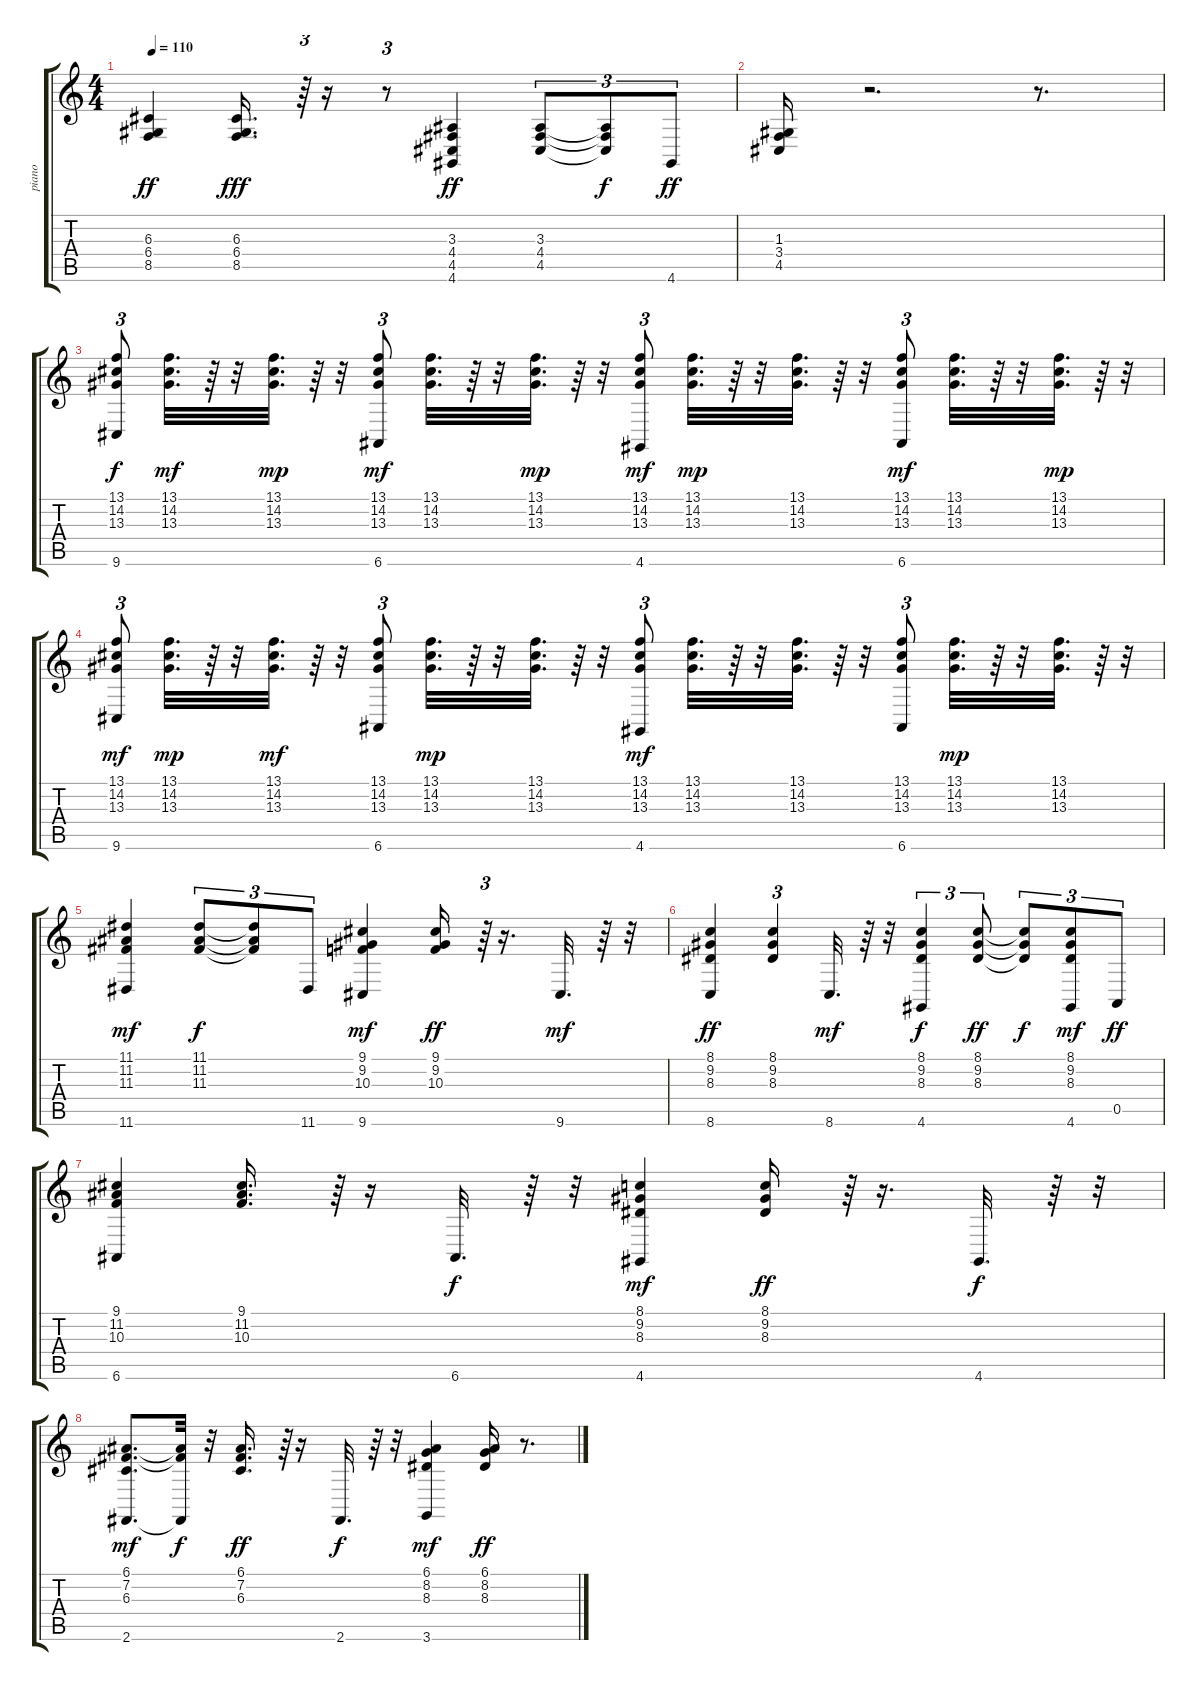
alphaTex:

\track ("piano    " "piano    ") {instrument acousticgrandpiano}
\staff {score tabs}
\tuning (E4 B3 G3 D3 A2 E2) {hide}
\ts (4 4)
\tempo 110
\clef g2
\ks c
(6.3 6.4 8.5).4{dy ff} (6.3 6.4 8.5).16{d dy fff} r.64{tu (3 2)} r.16 r.8{tu (3 2)} (3.3 4.4 4.5 4.6).4{dy ff} (3.3 4.4 4.5).8{tu (3 2)} (3.3{t} 4.4{t} 4.5{t}).8{tu (3 2) dy f} 4.6.8{tu (3 2) dy ff} |
(1.3 3.4 4.5).16 r.2{d} r.8{d} |
(13.1 14.2 13.3 9.6).8{tu (3 2) dy f} (13.1 14.2 13.3).32{d dy mf} r.64 r.32 (13.1 14.2 13.3).32{d dy mp} r.64 r.32 (13.1 14.2 13.3 6.6).8{tu (3 2) dy mf} (13.1 14.2 13.3).32{d} r.64 r.32 (13.1 14.2 13.3).32{d dy mp} r.64 r.32 (13.1 14.2 13.3 4.6).8{tu (3 2) dy mf} (13.1 14.2 13.3).32{d dy mp} r.64 r.32 (13.1 14.2 13.3).32{d} r.64 r.32 (13.1 14.2 13.3 6.6).8{tu (3 2) dy mf} (13.1 14.2 13.3).32{d} r.64 r.32 (13.1 14.2 13.3).32{d dy mp} r.64 r.32 |
(13.1 14.2 13.3 9.6).8{tu (3 2) dy mf} (13.1 14.2 13.3).32{d dy mp} r.64 r.32 (13.1 14.2 13.3).32{d dy mf} r.64 r.32 (13.1 14.2 13.3 6.6).8{tu (3 2)} (13.1 14.2 13.3).32{d dy mp} r.64 r.32 (13.1 14.2 13.3).32{d} r.64 r.32 (13.1 14.2 13.3 4.6).8{tu (3 2) dy mf} (13.1 14.2 13.3).32{d} r.64 r.32 (13.1 14.2 13.3).32{d} r.64 r.32 (13.1 14.2 13.3 6.6).8{tu (3 2)} (13.1 14.2 13.3).32{d dy mp} r.64 r.32 (13.1 14.2 13.3).32{d} r.64 r.32 |
(11.1 11.2 11.3 11.6).4{dy mf} (11.1 11.2 11.3).8{tu (3 2) dy f} (11.1{t} 11.2{t} 11.3{t}).8{tu (3 2)} 11.6.8{tu (3 2)} (9.1 9.2 10.3 9.6).4{dy mf} (9.1 9.2 10.3).16{dy ff} r.64{tu (3 2)} r.16{d} 9.6.32{d dy mf} r.64 r.32 |
(8.1 9.2 8.3 8.6).4{dy ff} (8.1 9.2 8.3).4{tu (3 2)} 8.6.32{d dy mf} r.64 r.32 (8.1 9.2 8.3 4.6).4{tu (3 2) dy f} (8.1 9.2 8.3).8{tu (3 2) dy ff} (8.1{t} 9.2{t} 8.3{t}).8{tu (3 2) dy f} (8.1 9.2 8.3 4.6).8{tu (3 2) dy mf} 0.5.8{tu (3 2) dy ff} |
(9.1 11.2 10.3 6.6).4 (9.1 11.2 10.3).16{d} r.64{tu (3 2)} r.16 6.6.32{d dy f} r.64 r.32 (8.1 9.2 8.3 4.6).4{dy mf} (8.1 9.2 8.3).16{dy ff} r.64{tu (3 2)} r.16{d} 4.6.32{d dy f} r.64 r.32 |
(6.1 7.2 6.3 2.6).8{d dy mf} (6.1{t} 7.2{t} 2.6{t}).32{dy f} r.32 (6.1 7.2 6.3).16{d dy ff} r.64{tu (3 2)} r.16 2.6.32{d dy f} r.64 r.32 (6.1 8.2 8.3 3.6).4{dy mf} (6.1 8.2 8.3).16{dy ff} r.8{d}
